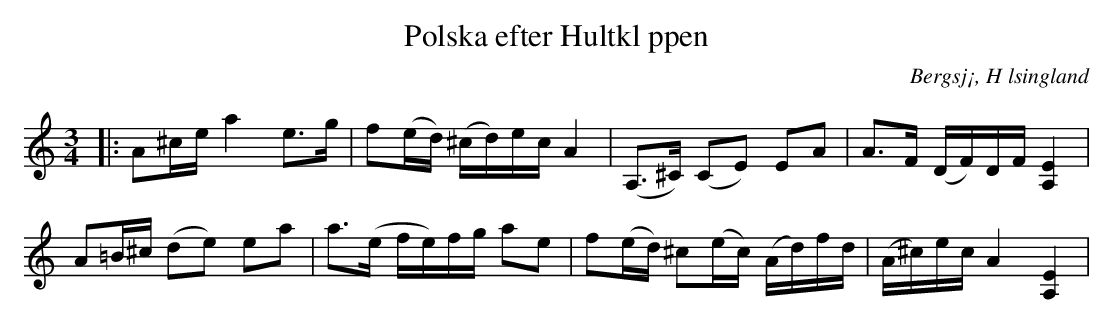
X:1
T:Polska efter Hultkl ppen
O:Bergsj¡, H lsingland
M:3/4
L:1/8
K:Am
|: A^c/e/ a2 e>g | f(e/d/) (^c/d/)e/c/ A2 | (A,>^C) (CE) EA | A>F (D/F/)D/F/ [A,2E2] |
A=B/^c/ (de) ea | a>(e f/e/)f/g/ ae | f(e/d/) ^c(e/c/) (A/d/)f/d/ | (A/^c/)e/c/ A2 [A,2E2] |
